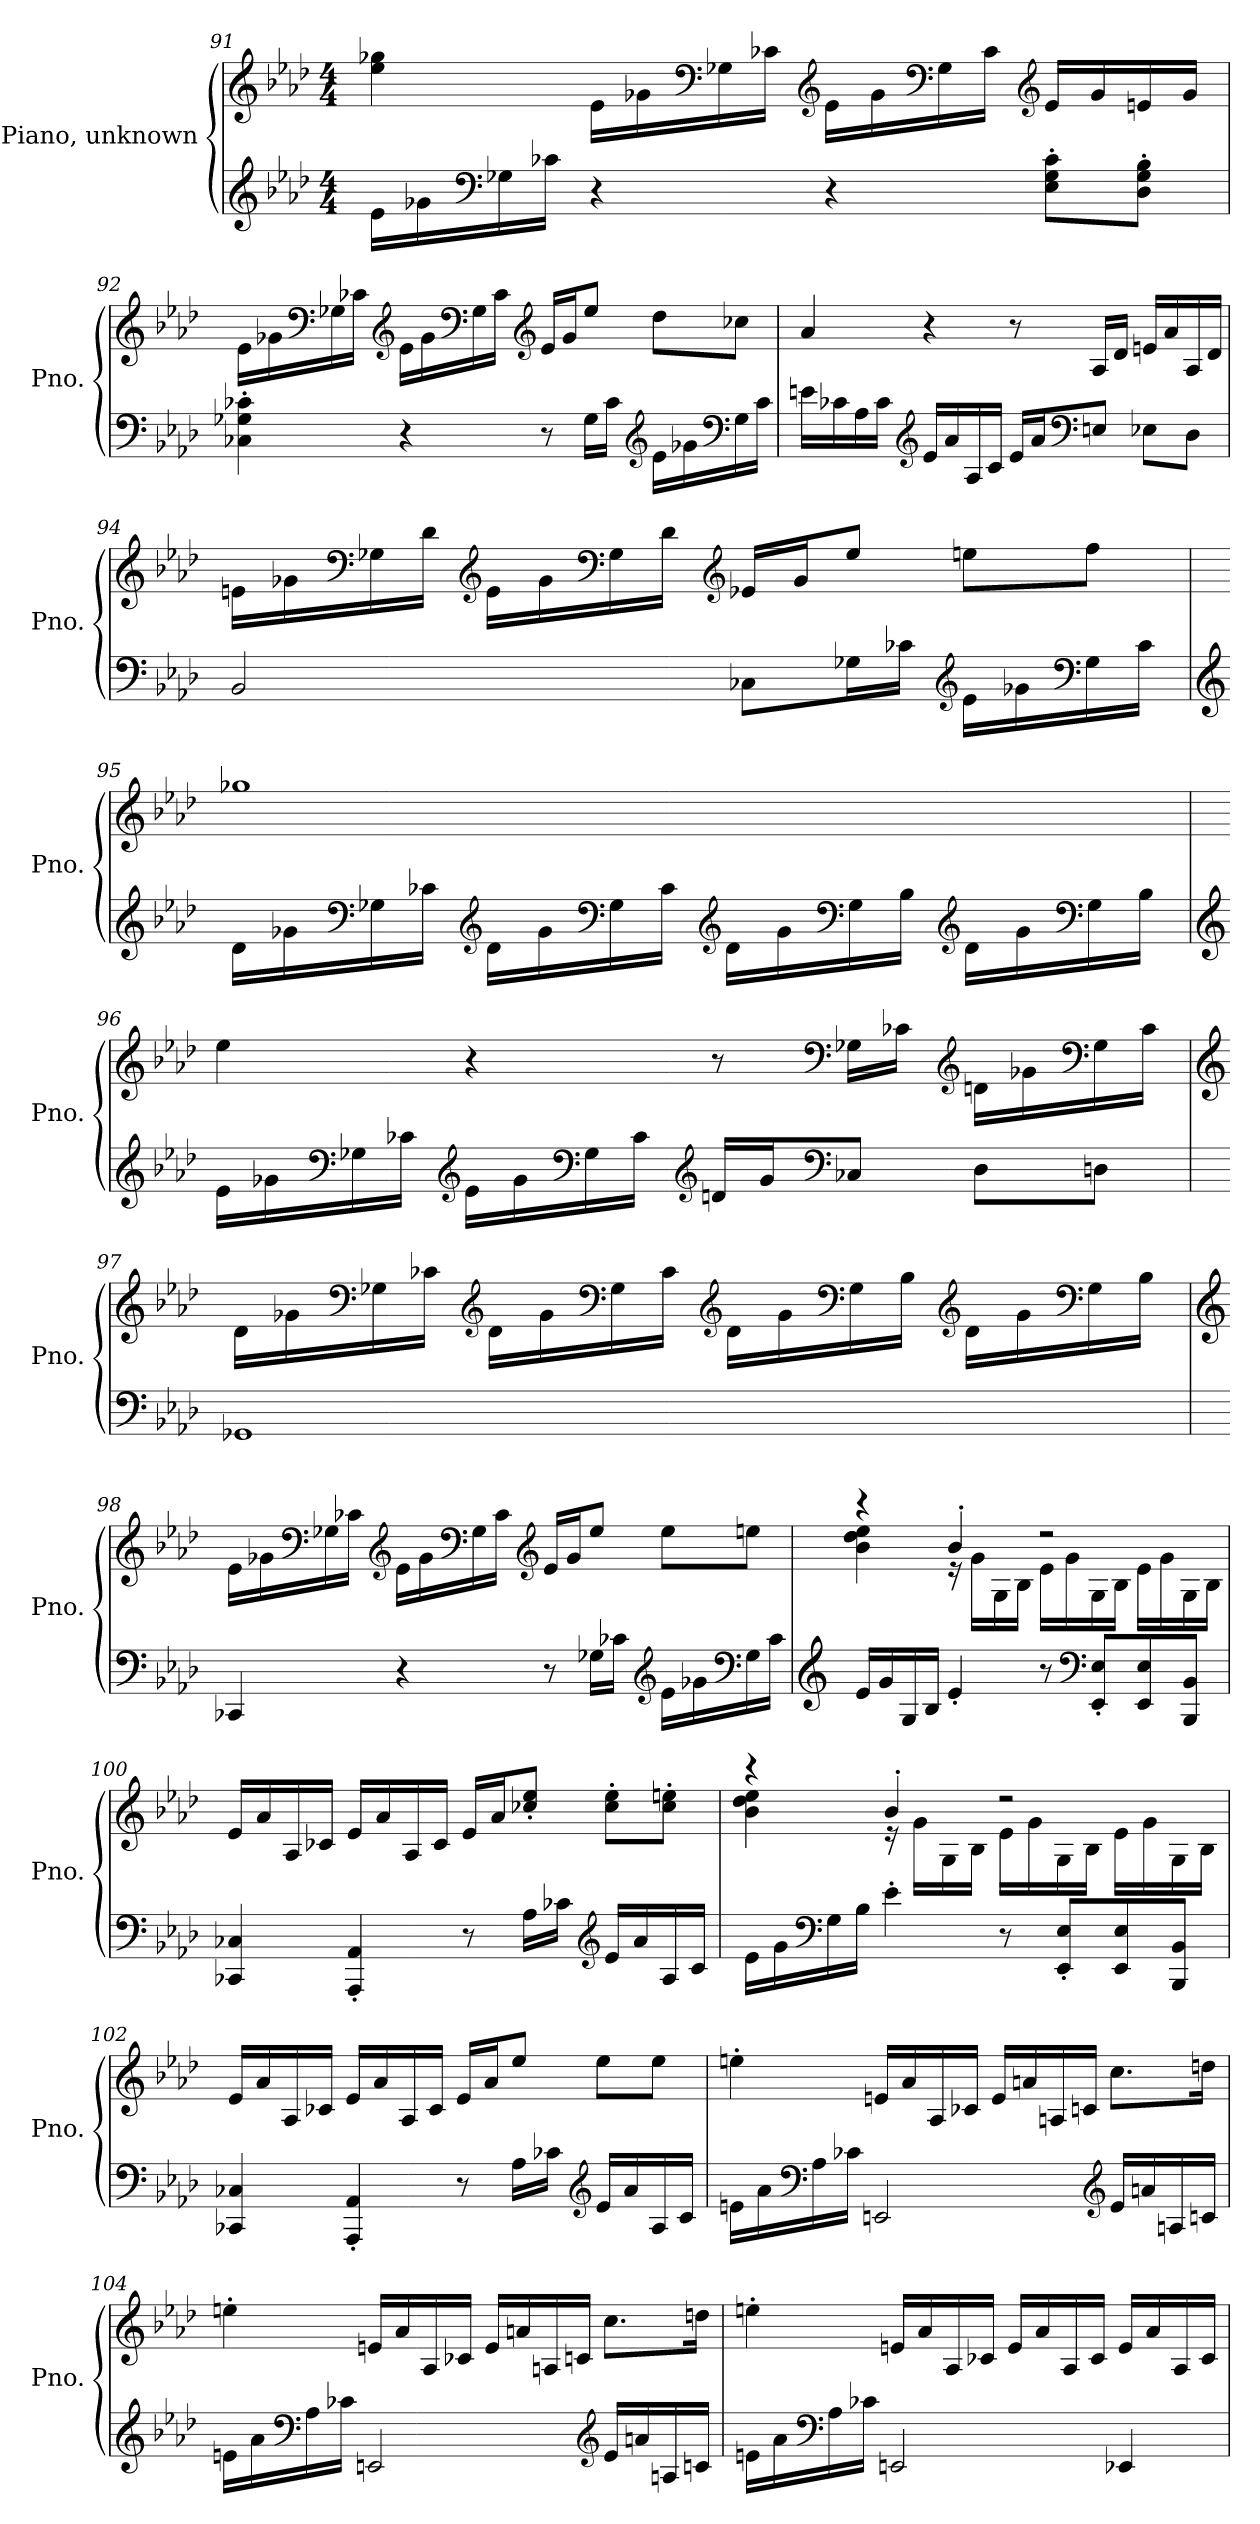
**kern	**kern
*part1	*part1
*staff2	*staff1
*I"Piano, unknown	*
*I'Pno.	*
!!LO:PB:g=z
*clefG2	*clefG2
*k[b-e-a-d-]	*k[b-e-a-d-]
*M4/4	*M4/4
=91	=91
16e-\LL	4ee-\ 4gg-X\
16g-X\	.
*clefF4	*
16G-X\	.
16c-X\JJ	.
4r	16e-\LL
.	16g-X\
*	*clefF4
.	16G-X\
.	16c-X\JJ
*	*clefG2
4r	16e-\LL
.	16g-\
*	*clefF4
.	16G-\
.	16c-\JJ
*	*clefG2
8E-\' 8G-\' 8c-\'L	16e-/LL
.	16g-/
8D-\' 8G-\' 8B-\'J	16en/
.	16g-/JJ
!!LO:LB:g=z
=92	=92
4C-X\' 4G-X\' 4c-X\'	16e-\LL
.	16g-X\
*	*clefF4
.	16G-X\
.	16c-X\JJ
*	*clefG2
4r	16e-\LL
.	16g-\
*	*clefF4
.	16G-\
.	16c-\JJ
*	*clefG2
8r	16e-/LL
.	16g-/J
16G-\LL	8ee-/J
16c-\JJ	.
*clefG2	*
16e-\LL	8dd-\L
16g-X\	.
*clefF4	*
16G-\	8cc-X\J
16c-\JJ	.
!!LO:LB:g=z
=93	=93
16en\LL	4a-/
16c-X\	.
16A-\	.
16c-\JJ	.
*clefG2	*
16e/LL	4r
16a-/	.
16A-/	.
16c-/JJ	.
16e/LL	8r
16a-/J	.
*clefF4	*
8En/J	16A-/LL
.	16d-/JJ
8E-X\L	16en/LL
.	16a-/
8D-\J	16A-/
.	16d-/JJ
!!LO:LB:g=z
=94	=94
2BB-/	16en\LL
.	16g-X\
*	*clefF4
.	16G-X\
.	16d-\JJ
*	*clefG2
.	16e\LL
.	16g-\
*	*clefF4
.	16G-\
.	16d-\JJ
*	*clefG2
8C-X\L	16e-X/LL
.	16g-/J
16G-X\L	8ee-/J
16c-X\JJ	.
*clefG2	*
16e-\LL	8een\L
16g-X\	.
*clefF4	*
16G-\	8ff\J
16c-\JJ	.
!!LO:LB:g=z
=95	=95
*clefG2	*
16d-\LL	1gg-X
16g-X\	.
*clefF4	*
16G-X\	.
16c-X\JJ	.
*clefG2	*
16d-\LL	.
16g-\	.
*clefF4	*
16G-\	.
16c-\JJ	.
*clefG2	*
16d-\LL	.
16g-\	.
*clefF4	*
16G-\	.
16B-\JJ	.
*clefG2	*
16d-\LL	.
16g-\	.
*clefF4	*
16G-\	.
16B-\JJ	.
!!LO:LB:g=z
=96	=96
*clefG2	*
16e-\LL	4ee-\
16g-X\	.
*clefF4	*
16G-X\	.
16c-X\JJ	.
*clefG2	*
16e-\LL	4r
16g-\	.
*clefF4	*
16G-\	.
16c-\JJ	.
*clefG2	*
16dn/LL	8r
16g-/J	.
*clefF4	*clefF4
8C-X/J	16G-X\LL
.	16c-X\JJ
*	*clefG2
8D-\L	16dn\LL
.	16g-X\
*	*clefF4
8Dn\J	16G-\
.	16c-\JJ
!!LO:PB:g=z
=97	=97
*	*clefG2
1GG-X	16d-\LL
.	16g-X\
*	*clefF4
.	16G-X\
.	16c-X\JJ
*	*clefG2
.	16d-\LL
.	16g-\
*	*clefF4
.	16G-\
.	16c-\JJ
*	*clefG2
.	16d-\LL
.	16g-\
*	*clefF4
.	16G-\
.	16B-\JJ
*	*clefG2
.	16d-\LL
.	16g-\
*	*clefF4
.	16G-\
.	16B-\JJ
!!LO:LB:g=z
=98	=98
*	*clefG2
4CC-X/	16e-\LL
.	16g-X\
*	*clefF4
.	16G-X\
.	16c-X\JJ
*	*clefG2
4r	16e-\LL
.	16g-\
*	*clefF4
.	16G-\
.	16c-\JJ
*	*clefG2
8r	16e-/LL
.	16g-/J
16G-X\LL	8ee-/J
16c-X\JJ	.
*clefG2	*
16e-\LL	8ee-\L
16g-X\	.
*clefF4	*
16G-\	8een\J
16c-\JJ	.
!!LO:LB:g=z
=99	=99
*clefG2	*
*	*^
16e-/LL	4r	4b-\ 4dd-\ 4ee-\
16g/	.	.
16G/	.	.
16B-/JJ	.	.
4e-'/	4b-'/	16r
.	.	16g\LL
.	.	16G\
.	.	16B-\JJ
8r	2r	16e-\LL
.	.	16g\
*clefF4	*	*
8EE-/' 8E-/'L	.	16G\
.	.	16B-\JJ
8EE-/ 8E-/	.	16e-\LL
.	.	16g\
8BBB-/ 8BB-/J	.	16G\
.	.	16B-\JJ
*	*v	*v
=100	=100
4CC-X/ 4C-X/	16e-/LL
.	16a-/
.	16A-/
.	16c-X/JJ
4AAA-/' 4AA-/'	16e-/LL
.	16a-/
.	16A-/
.	16c-/JJ
8r	16e-/LL
.	16a-/J
16A-\LL	8cc-X/' 8ee-/'J
16c-X\JJ	.
*clefG2	*
16e-/LL	8cc-\' 8ee-\'L
16a-/	.
16A-/	8cc-\' 8een\'J
16c-/JJ	.
!!LO:LB:g=z
=101	=101
*	*^
16e-\LL	4r	4b-\ 4dd-\ 4ee-\
16g\	.	.
*clefF4	*	*
16G\	.	.
16B-\JJ	.	.
4e-'\	4b-'/	16r
.	.	16g\LL
.	.	16G\
.	.	16B-\JJ
8r	2r	16e-\LL
.	.	16g\
8EE-/' 8E-/'L	.	16G\
.	.	16B-\JJ
8EE-/ 8E-/	.	16e-\LL
.	.	16g\
8BBB-/ 8BB-/J	.	16G\
.	.	16B-\JJ
*	*v	*v
=102	=102
4CC-X/ 4C-X/	16e-/LL
.	16a-/
.	16A-/
.	16c-X/JJ
4AAA-/' 4AA-/'	16e-/LL
.	16a-/
.	16A-/
.	16c-/JJ
8r	16e-/LL
.	16a-/J
16A-\LL	8ee-/J
16c-X\JJ	.
*clefG2	*
16e-/LL	8ee-\L
16a-/	.
16A-/	8ee-\J
16c-/JJ	.
!!LO:LB:g=z
=103	=103
16en\LL	4een'\
16a-\	.
*clefF4	*
16A-\	.
16c-X\JJ	.
2EEn/	16en/LL
.	16a-/
.	16A-/
.	16c-X/JJ
.	16e/LL
.	16an/
.	16An/
.	16cn/JJ
*clefG2	*
16e/LL	8.cc\L
16an/	.
16An/	.
16cn/JJ	16ddn\Jk
!!LO:LB:g=z
=104	=104
16en\LL	4een'\
16a-\	.
*clefF4	*
16A-\	.
16c-X\JJ	.
2EEn/	16en/LL
.	16a-/
.	16A-/
.	16c-X/JJ
.	16e/LL
.	16an/
.	16An/
.	16cn/JJ
*clefG2	*
16e/LL	8.cc\L
16an/	.
16An/	.
16cn/JJ	16ddn\Jk
!!LO:PB:g=z
=105	=105
16en\LL	4een'\
16a-\	.
*clefF4	*
16A-\	.
16c-X\JJ	.
2EEn/	16en/LL
.	16a-/
.	16A-/
.	16c-X/JJ
.	16e/LL
.	16a-/
.	16A-/
.	16c-/JJ
4EE-X/	16e/LL
.	16a-/
.	16A-/
.	16c-/JJ
=	=
*-	*-
